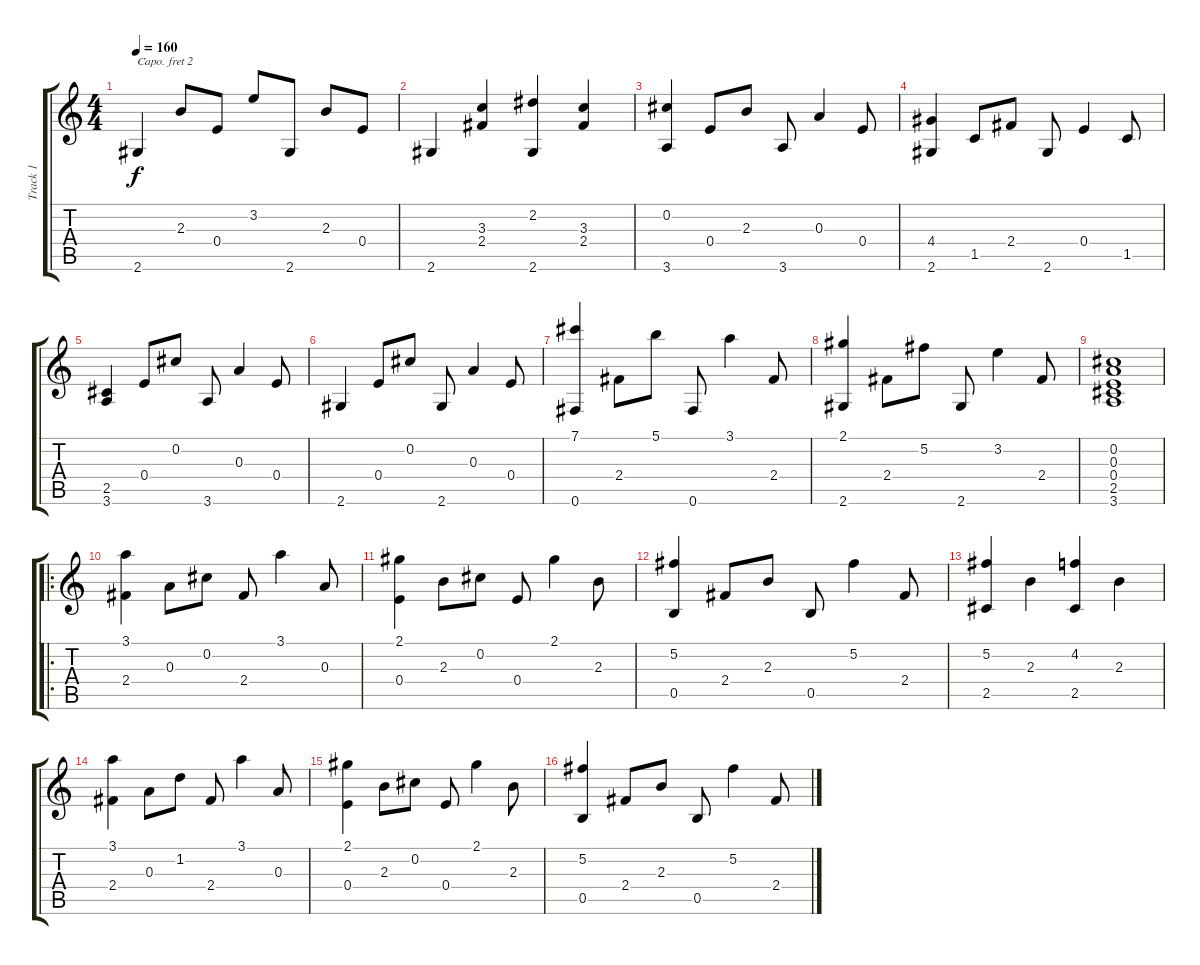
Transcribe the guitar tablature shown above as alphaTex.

\track ("Track 1" "Track 1") {instrument acousticguitarsteel}
\staff {score tabs}
\capo 2
\tuning (E4 B3 G3 D3 A2 E2) {hide}
\ts (4 4)
\tempo 160
\clef g2
\ks c
2.6.4{dy f} 2.3.8 0.4.8 3.2.8 2.6.8 2.3.8 0.4.8 |
2.6.4 (3.3 2.4).4 (2.2 2.6).4 (3.3 2.4).4 |
(0.2 3.6).4 0.4.8 2.3.8 3.6.8 0.3.4 0.4.8 |
(4.4 2.6).4 1.5.8 2.4.8 2.6.8 0.4.4 1.5.8 |
(2.5 3.6).4 0.4.8 0.2.8 3.6.8 0.3.4 0.4.8 |
2.6.4 0.4.8 0.2.8 2.6.8 0.3.4 0.4.8 |
(7.1 0.6).4 2.4.8 5.1.8 0.6.8 3.1.4 2.4.8 |
(2.1 2.6).4 2.4.8 5.2.8 2.6.8 3.2.4 2.4.8 |
(0.2 0.3 0.4 2.5 3.6).1 |
\ro
(3.1 2.4).4 0.3.8 0.2.8 2.4.8 3.1.4 0.3.8 |
(2.1 0.4).4 2.3.8 0.2.8 0.4.8 2.1.4 2.3.8 |
(5.2 0.5).4 2.4.8 2.3.8 0.5.8 5.2.4 2.4.8 |
(5.2 2.5).4 2.3.4 (4.2 2.5).4 2.3.4 |
(3.1 2.4).4 0.3.8 1.2.8 2.4.8 3.1.4 0.3.8 |
(2.1 0.4).4 2.3.8 0.2.8 0.4.8 2.1.4 2.3.8 |
(5.2 0.5).4 2.4.8 2.3.8 0.5.8 5.2.4 2.4.8
